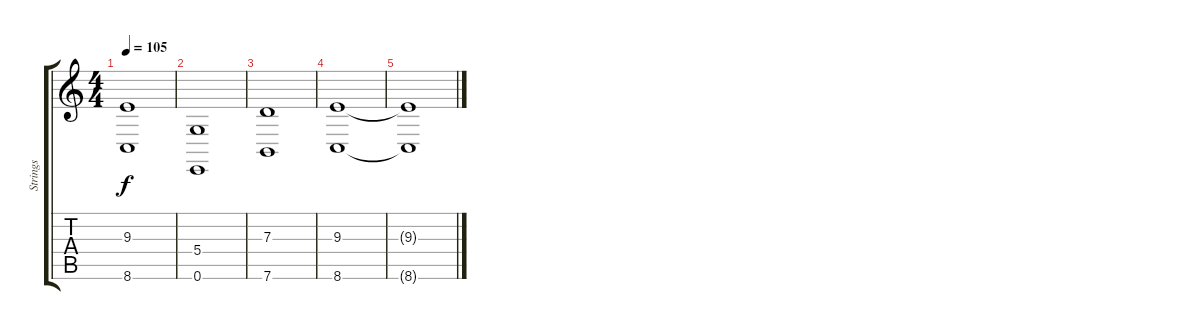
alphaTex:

\track ("Strings" "Strings") {instrument stringensemble2}
\staff {score tabs}
\tuning (E4 B3 G3 D3 A2 E2) {hide}
\ts (4 4)
\tempo 105
\clef g2
\ks c
(9.3{t} 8.6{t}).1{dy f} |
(5.4 0.6).1{volume 0} |
(7.3 7.6).1 |
(9.3 8.6).1 |
(9.3{t} 8.6{t}).1
